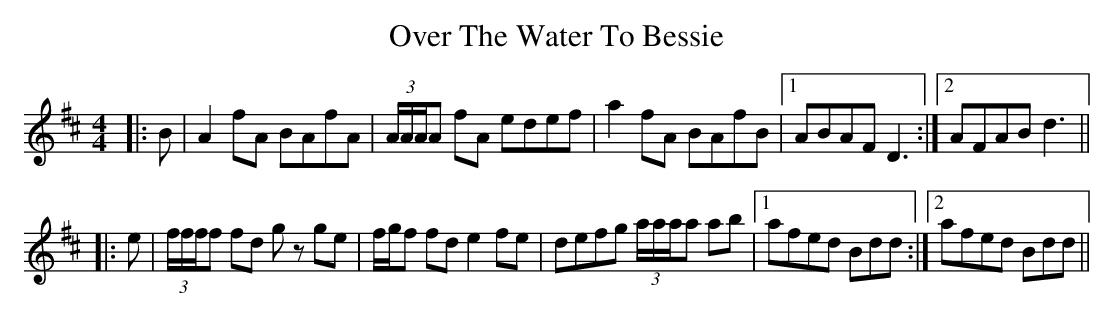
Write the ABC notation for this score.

X:1
T: Over The Water To Bessie
M: 4/4
L: 1/8
K: Dmaj
|:B|A2 fA BAfA|(3A/A/A/A fA edef|a2 fA BAfB|1 ABAF D3 :|2 AFAB d3||
|:e|(3f/f/f/f fd g z ge|f/g/f fd e2 fe|defg (3a/a/a/a ab|1 afed Bdd:|2 afed Bdd||
